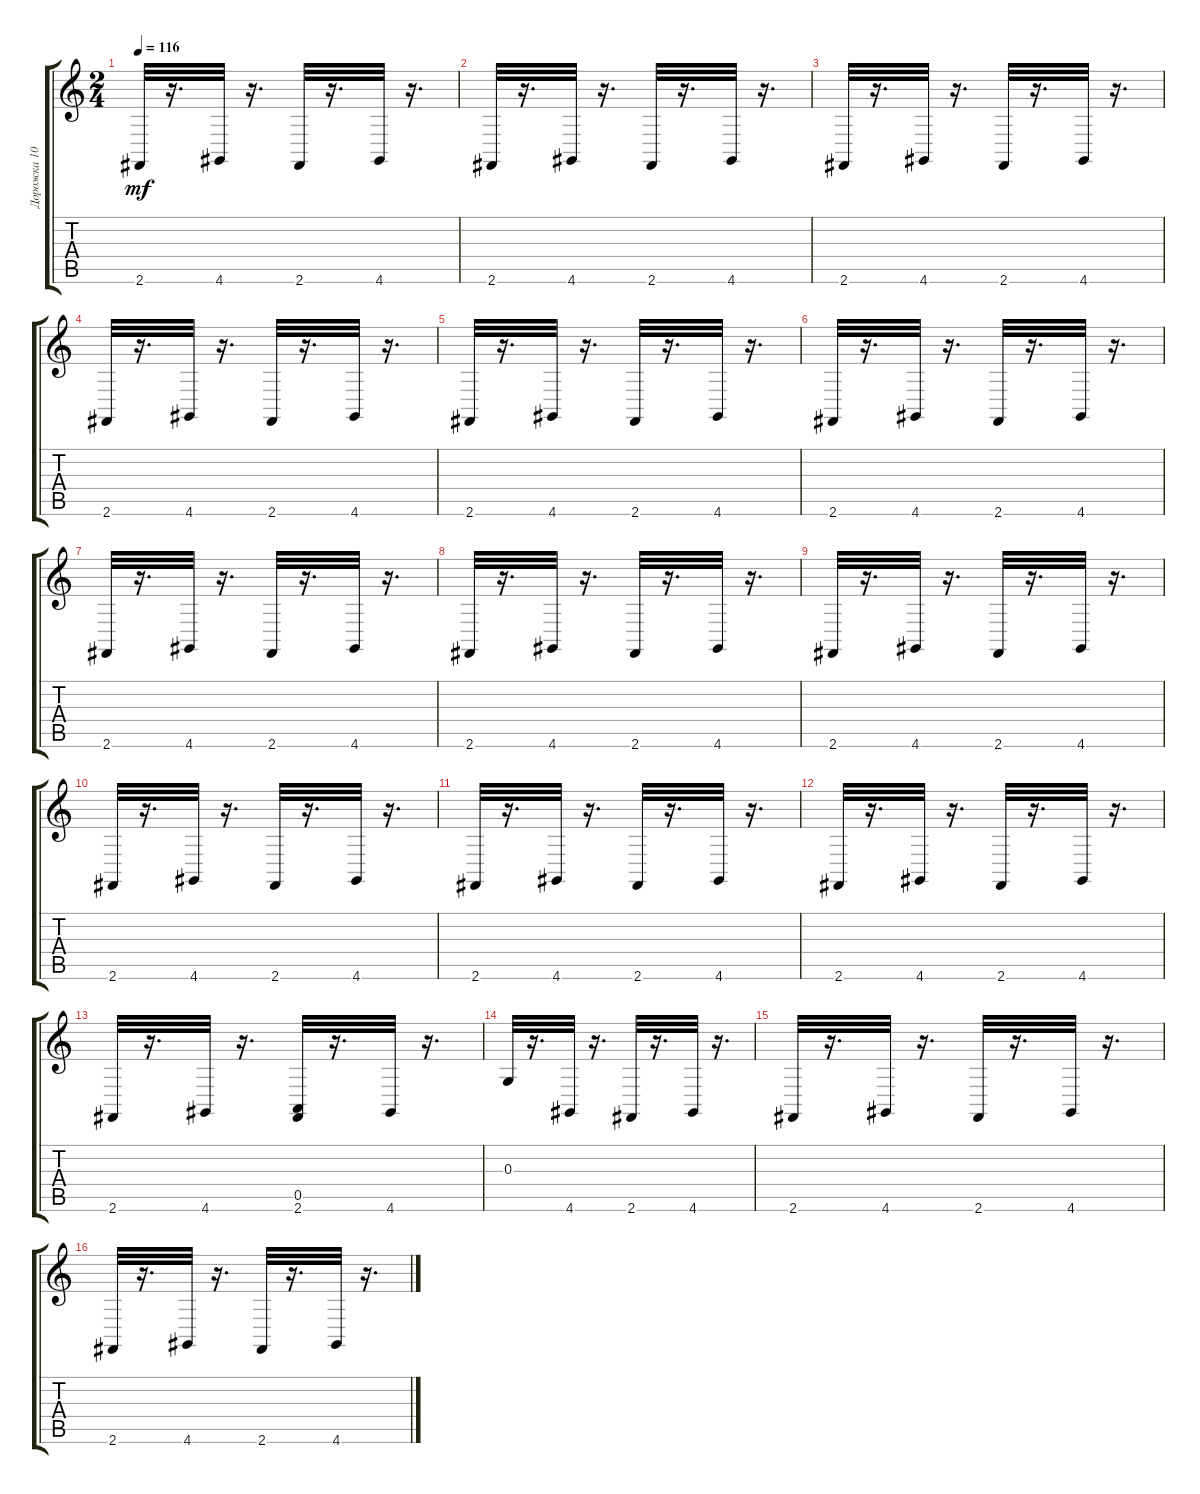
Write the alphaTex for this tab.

\track ("Дорожка 10" "Дорожка 10") {instrument acousticgrandpiano}
\staff {score tabs}
\tuning (E4 B3 G3 D3 A2 E2) {hide}
\ts (2 4)
\tempo 116
\clef g2
\ks c
2.6.32{dy mf} r.16{d} 4.6.32 r.16{d} 2.6.32 r.16{d} 4.6.32 r.16{d} |
2.6.32 r.16{d} 4.6.32 r.16{d} 2.6.32 r.16{d} 4.6.32 r.16{d} |
2.6.32 r.16{d} 4.6.32 r.16{d} 2.6.32 r.16{d} 4.6.32 r.16{d} |
2.6.32 r.16{d} 4.6.32 r.16{d} 2.6.32 r.16{d} 4.6.32 r.16{d} |
2.6.32 r.16{d} 4.6.32 r.16{d} 2.6.32 r.16{d} 4.6.32 r.16{d} |
2.6.32 r.16{d} 4.6.32 r.16{d} 2.6.32 r.16{d} 4.6.32 r.16{d} |
2.6.32 r.16{d} 4.6.32 r.16{d} 2.6.32 r.16{d} 4.6.32 r.16{d} |
2.6.32 r.16{d} 4.6.32 r.16{d} 2.6.32 r.16{d} 4.6.32 r.16{d} |
2.6.32 r.16{d} 4.6.32 r.16{d} 2.6.32 r.16{d} 4.6.32 r.16{d} |
2.6.32 r.16{d} 4.6.32 r.16{d} 2.6.32 r.16{d} 4.6.32 r.16{d} |
2.6.32 r.16{d} 4.6.32 r.16{d} 2.6.32 r.16{d} 4.6.32 r.16{d} |
2.6.32 r.16{d} 4.6.32 r.16{d} 2.6.32 r.16{d} 4.6.32 r.16{d} |
2.6.32 r.16{d} 4.6.32 r.16{d} (0.5 2.6).32 r.16{d} 4.6.32 r.16{d} |
0.3.32 r.16{d} 4.6.32 r.16{d} 2.6.32 r.16{d} 4.6.32 r.16{d} |
2.6.32 r.16{d} 4.6.32 r.16{d} 2.6.32 r.16{d} 4.6.32 r.16{d} |
2.6.32 r.16{d} 4.6.32 r.16{d} 2.6.32 r.16{d} 4.6.32 r.16{d}
